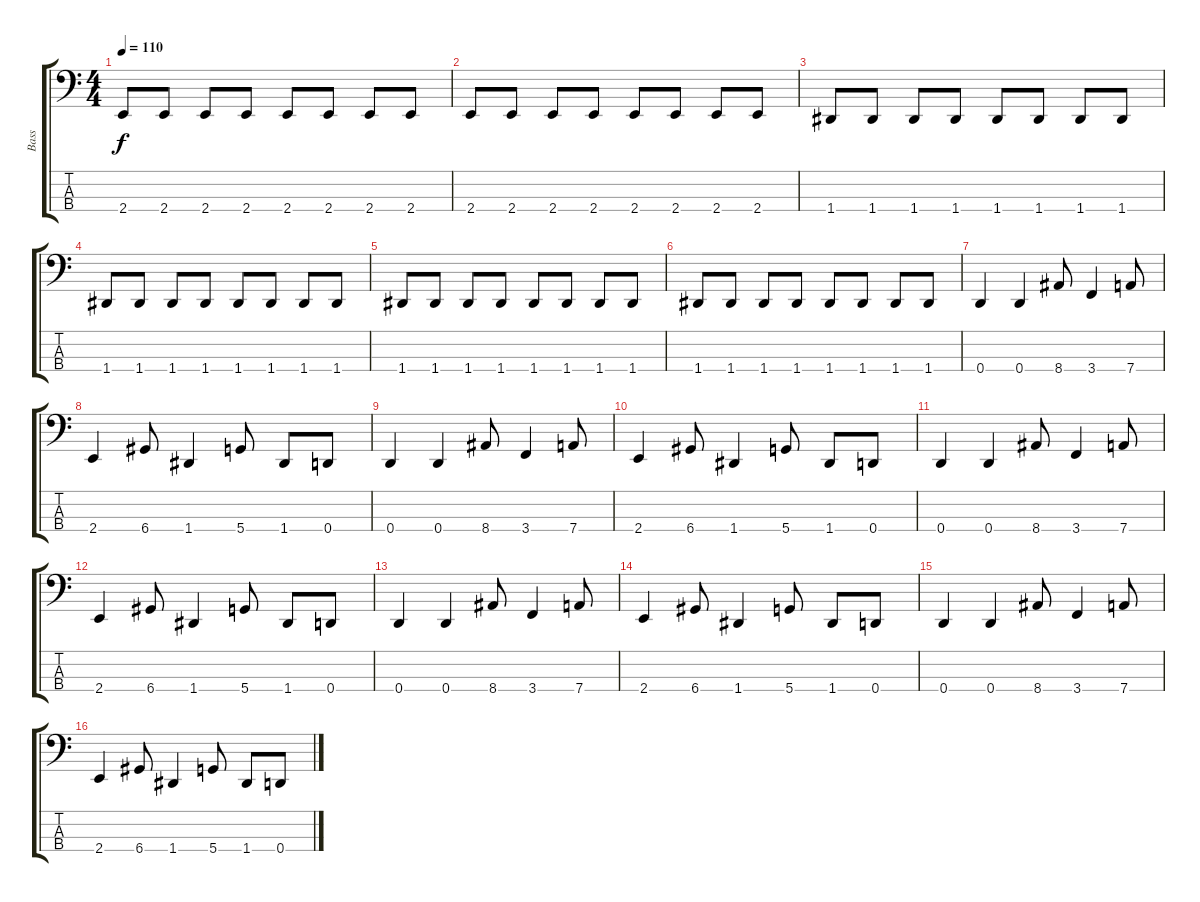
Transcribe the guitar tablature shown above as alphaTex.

\track ("Bass" "Bass") {instrument electricbasspick}
\staff {score tabs}
\tuning (G2 D2 A1 D1) {hide}
\ts (4 4)
\tempo 110
\clef f4
\ks c
2.4.8{dy f} 2.4.8 2.4.8 2.4.8 2.4.8 2.4.8 2.4.8 2.4.8 |
2.4.8 2.4.8 2.4.8 2.4.8 2.4.8 2.4.8 2.4.8 2.4.8 |
1.4.8 1.4.8 1.4.8 1.4.8 1.4.8 1.4.8 1.4.8 1.4.8 |
1.4.8 1.4.8 1.4.8 1.4.8 1.4.8 1.4.8 1.4.8 1.4.8 |
1.4.8 1.4.8 1.4.8 1.4.8 1.4.8 1.4.8 1.4.8 1.4.8 |
1.4.8 1.4.8 1.4.8 1.4.8 1.4.8 1.4.8 1.4.8 1.4.8 |
0.4.4 0.4.4 8.4.8 3.4.4 7.4.8 |
2.4.4 6.4.8 1.4.4 5.4.8 1.4.8 0.4.8 |
0.4.4 0.4.4 8.4.8 3.4.4 7.4.8 |
2.4.4 6.4.8 1.4.4 5.4.8 1.4.8 0.4.8 |
0.4.4 0.4.4 8.4.8 3.4.4 7.4.8 |
2.4.4 6.4.8 1.4.4 5.4.8 1.4.8 0.4.8 |
0.4.4 0.4.4 8.4.8 3.4.4 7.4.8 |
2.4.4 6.4.8 1.4.4 5.4.8 1.4.8 0.4.8 |
0.4.4 0.4.4 8.4.8 3.4.4 7.4.8 |
2.4.4 6.4.8 1.4.4 5.4.8 1.4.8 0.4.8
